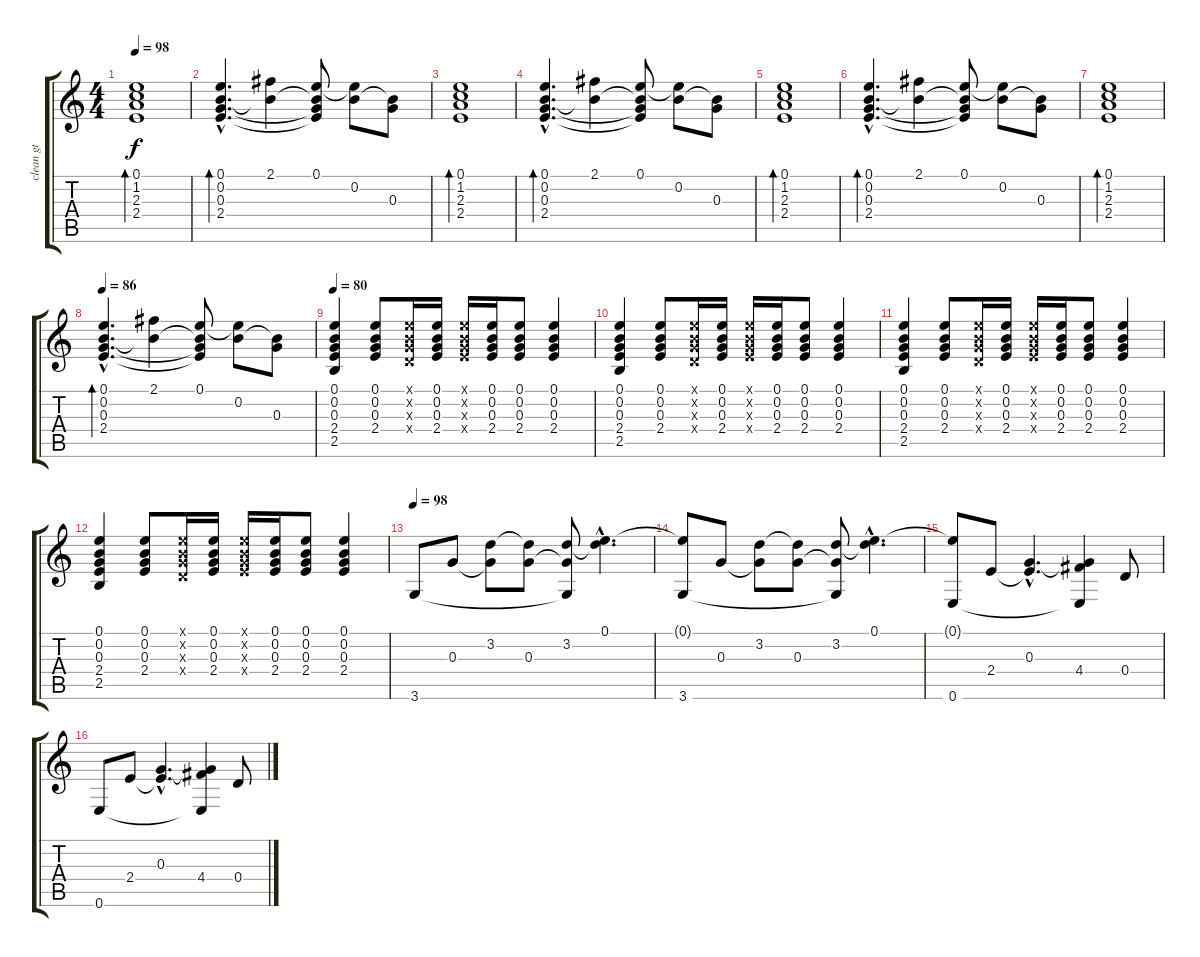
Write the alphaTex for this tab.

\track ("clean gt" "clean gt") {instrument acousticguitarnylon}
\staff {score tabs}
\tuning (E4 B3 G3 D3 A2 E2) {hide}
\ts (4 4)
\tempo 98
\clef g2
\ks c
(0.1 1.2 2.3 2.4).1{bd 120 dy f} |
(0.1{hac} 0.2{hac} 0.3{hac} 2.4{hac}).4{d bd 240} (2.1 0.2{t}).4 (0.1 0.2{t} 0.3{t} 2.4{t}).8 (0.1{t} 0.2).8 (0.2{t} 0.3).8 |
(0.1 1.2 2.3 2.4).1{bd 120} |
(0.1{hac} 0.2{hac} 0.3{hac} 2.4{hac}).4{d bd 240} (2.1 0.2{t}).4 (0.1 0.2{t} 0.3{t} 2.4{t}).8 (0.1{t} 0.2).8 (0.2{t} 0.3).8 |
(0.1 1.2 2.3 2.4).1{bd 120} |
(0.1{hac} 0.2{hac} 0.3{hac} 2.4{hac}).4{d bd 240} (2.1 0.2{t}).4 (0.1 0.2{t} 0.3{t} 2.4{t}).8 (0.1{t} 0.2).8 (0.2{t} 0.3).8 |
(0.1 1.2 2.3 2.4).1{bd 120} |
\tempo 86
(0.1{hac} 0.2{hac} 0.3{hac} 2.4{hac}).4{d bd 240} (2.1 0.2{t}).4 (0.1 0.2{t} 0.3{t} 2.4{t}).8 (0.1{t} 0.2).8 (0.2{t} 0.3).8 |
\tempo 80
(0.1 0.2 0.3 2.4 2.5).4 (0.1 0.2 0.3 2.4).8 (0.1{x} 0.2{x} 0.3{x} 0.4{x}).16 (0.1 0.2 0.3 2.4).16 (0.1{x} 0.2{x} 0.3{x} 2.4{x}).16 (0.1 0.2 0.3 2.4).16 (0.1 0.2 0.3 2.4).8 (0.1 0.2 0.3 2.4).4 |
(0.1 0.2 0.3 2.4 2.5).4 (0.1 0.2 0.3 2.4).8 (0.1{x} 0.2{x} 0.3{x} 0.4{x}).16 (0.1 0.2 0.3 2.4).16 (0.1{x} 0.2{x} 0.3{x} 2.4{x}).16 (0.1 0.2 0.3 2.4).16 (0.1 0.2 0.3 2.4).8 (0.1 0.2 0.3 2.4).4 |
(0.1 0.2 0.3 2.4 2.5).4 (0.1 0.2 0.3 2.4).8 (0.1{x} 0.2{x} 0.3{x} 0.4{x}).16 (0.1 0.2 0.3 2.4).16 (0.1{x} 0.2{x} 0.3{x} 2.4{x}).16 (0.1 0.2 0.3 2.4).16 (0.1 0.2 0.3 2.4).8 (0.1 0.2 0.3 2.4).4 |
(0.1 0.2 0.3 2.4 2.5).4 (0.1 0.2 0.3 2.4).8 (0.1{x} 0.2{x} 0.3{x} 0.4{x}).16 (0.1 0.2 0.3 2.4).16 (0.1{x} 0.2{x} 0.3{x} 2.4{x}).16 (0.1 0.2 0.3 2.4).16 (0.1 0.2 0.3 2.4).8 (0.1 0.2 0.3 2.4).4 |
\tempo 98
3.6.8 0.3.8 (3.2 0.3{t}).8 (3.2{t} 0.3).8 (3.2 0.3{t} 3.6{t}).8 (0.1{hac} 3.2{hac t}).4{d} |
(0.1{t} 3.6).8 0.3.8 (3.2 0.3{t}).8 (3.2{t} 0.3).8 (3.2 0.3{t} 3.6{t}).8 (0.1{hac} 3.2{hac t}).4{d} |
(0.1{t} 0.6).8 2.4.8 (0.3{hac} 2.4{hac t}).4{d} (0.3{t} 4.4 0.6{t}).4 0.4.8 |
0.6.8 2.4.8 (0.3{hac} 2.4{hac t}).4{d} (0.3{t} 4.4 0.6{t}).4 0.4.8
